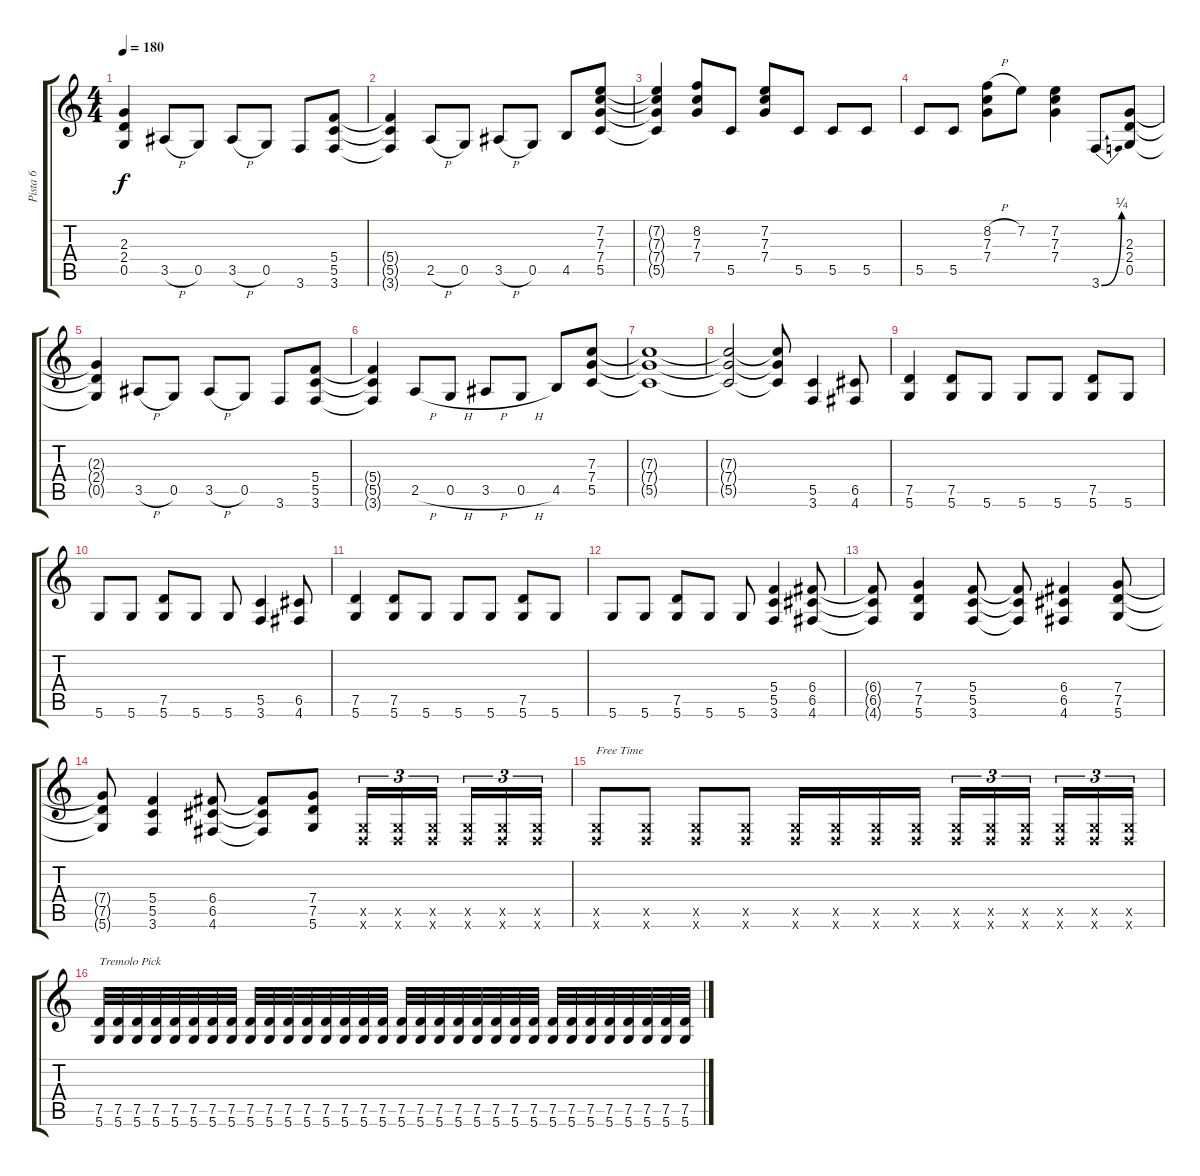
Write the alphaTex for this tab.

\track ("Pista 6" "Pista 6") {instrument overdrivenguitar}
\staff {score tabs}
\tuning (D4 A3 F3 C3 G2 D2) {hide}
\ts (4 4)
\tempo 180
\clef g2
\ks c
(2.3{t} 2.4{t} 0.5{t}).4{dy f} 3.5{h}.8 0.5.8 3.5{h}.8 0.5.8 3.6.8 (5.4 5.5 3.6).8 |
(5.4{t} 5.5{t} 3.6{t}).4 2.5{h}.8 0.5.8 3.5{h}.8 0.5.8 4.5.8 (7.2 7.3 7.4 5.5).8 |
(7.2{t} 7.3{t} 7.4{t} 5.5{t}).4 (8.2 7.3 7.4).8 5.5.8 (7.2 7.3 7.4).8 5.5.8 5.5.8 5.5.8 |
5.5.8 5.5.8 (8.2{h} 7.3 7.4).8 7.2.8 (7.2 7.3 7.4).4 3.6{be (bend 0 0 60 1)}.8 (2.3 2.4 0.5).8 |
(2.3{t} 2.4{t} 0.5{t}).4 3.5{h}.8 0.5.8 3.5{h}.8 0.5.8 3.6.8 (5.4 5.5 3.6).8 |
(5.4{t} 5.5{t} 3.6{t}).4 2.5{h}.8 0.5{h}.8 3.5{h}.8 0.5{h}.8 4.5.8 (7.3 7.4 5.5).8 |
(7.3{t} 7.4{t} 5.5{t}).1 |
(7.3{t} 7.4{t} 5.5{t}).2 (7.3{t} 7.4{t} 5.5{t}).8 (5.5 3.6).4 (6.5 4.6).8 |
(7.5 5.6).4 (7.5 5.6).8 5.6.8 5.6.8 5.6.8 (7.5 5.6).8 5.6.8 |
5.6.8 5.6.8 (7.5 5.6).8 5.6.8 5.6.8 (5.5 3.6).4 (6.5 4.6).8 |
(7.5 5.6).4 (7.5 5.6).8 5.6.8 5.6.8 5.6.8 (7.5 5.6).8 5.6.8 |
5.6.8 5.6.8 (7.5 5.6).8 5.6.8 5.6.8 (5.4 5.5 3.6).4 (6.4 6.5 4.6).8 |
(6.4{t} 6.5{t} 4.6{t}).8 (7.4 7.5 5.6).4 (5.4 5.5 3.6).8 (5.4{t} 5.5{t} 3.6{t}).8 (6.4 6.5 4.6).4 (7.4 7.5 5.6).8 |
(7.4{t} 7.5{t} 5.6{t}).8 (5.4 5.5 3.6).4 (6.4 6.5 4.6).8 (6.4{t} 6.5{t} 4.6{t}).8 (7.4 7.5 5.6).8 (0.5{x} 0.6{x}).16{tu (3 2) instrument guitarfretnoise} (0.5{x} 0.6{x}).16{tu (3 2)} (0.5{x} 0.6{x}).16{tu (3 2)} (0.5{x} 0.6{x}).16{tu (3 2)} (0.5{x} 0.6{x}).16{tu (3 2)} (0.5{x} 0.6{x}).16{tu (3 2)} |
(0.5{x} 0.6{x}).8{txt "Free Time" instrument guitarfretnoise} (0.5{x} 0.6{x}).8 (0.5{x} 0.6{x}).8 (0.5{x} 0.6{x}).8 (0.5{x} 0.6{x}).16 (0.5{x} 0.6{x}).16 (0.5{x} 0.6{x}).16 (0.5{x} 0.6{x}).16 (0.5{x} 0.6{x}).16{tu (3 2)} (0.5{x} 0.6{x}).16{tu (3 2)} (0.5{x} 0.6{x}).16{tu (3 2)} (0.5{x} 0.6{x}).16{tu (3 2)} (0.5{x} 0.6{x}).16{tu (3 2)} (0.5{x} 0.6{x}).16{tu (3 2)} |
(7.5 5.6).32{txt "Tremolo Pick" instrument distortionguitar} (7.5 5.6).32 (7.5 5.6).32 (7.5 5.6).32 (7.5 5.6).32 (7.5 5.6).32 (7.5 5.6).32 (7.5 5.6).32 (7.5 5.6).32 (7.5 5.6).32 (7.5 5.6).32 (7.5 5.6).32 (7.5 5.6).32 (7.5 5.6).32 (7.5 5.6).32 (7.5 5.6).32 (7.5 5.6).32 (7.5 5.6).32 (7.5 5.6).32 (7.5 5.6).32 (7.5 5.6).32 (7.5 5.6).32 (7.5 5.6).32 (7.5 5.6).32 (7.5 5.6).32 (7.5 5.6).32 (7.5 5.6).32 (7.5 5.6).32 (7.5 5.6).32 (7.5 5.6).32 (7.5 5.6).32 (7.5 5.6).32
